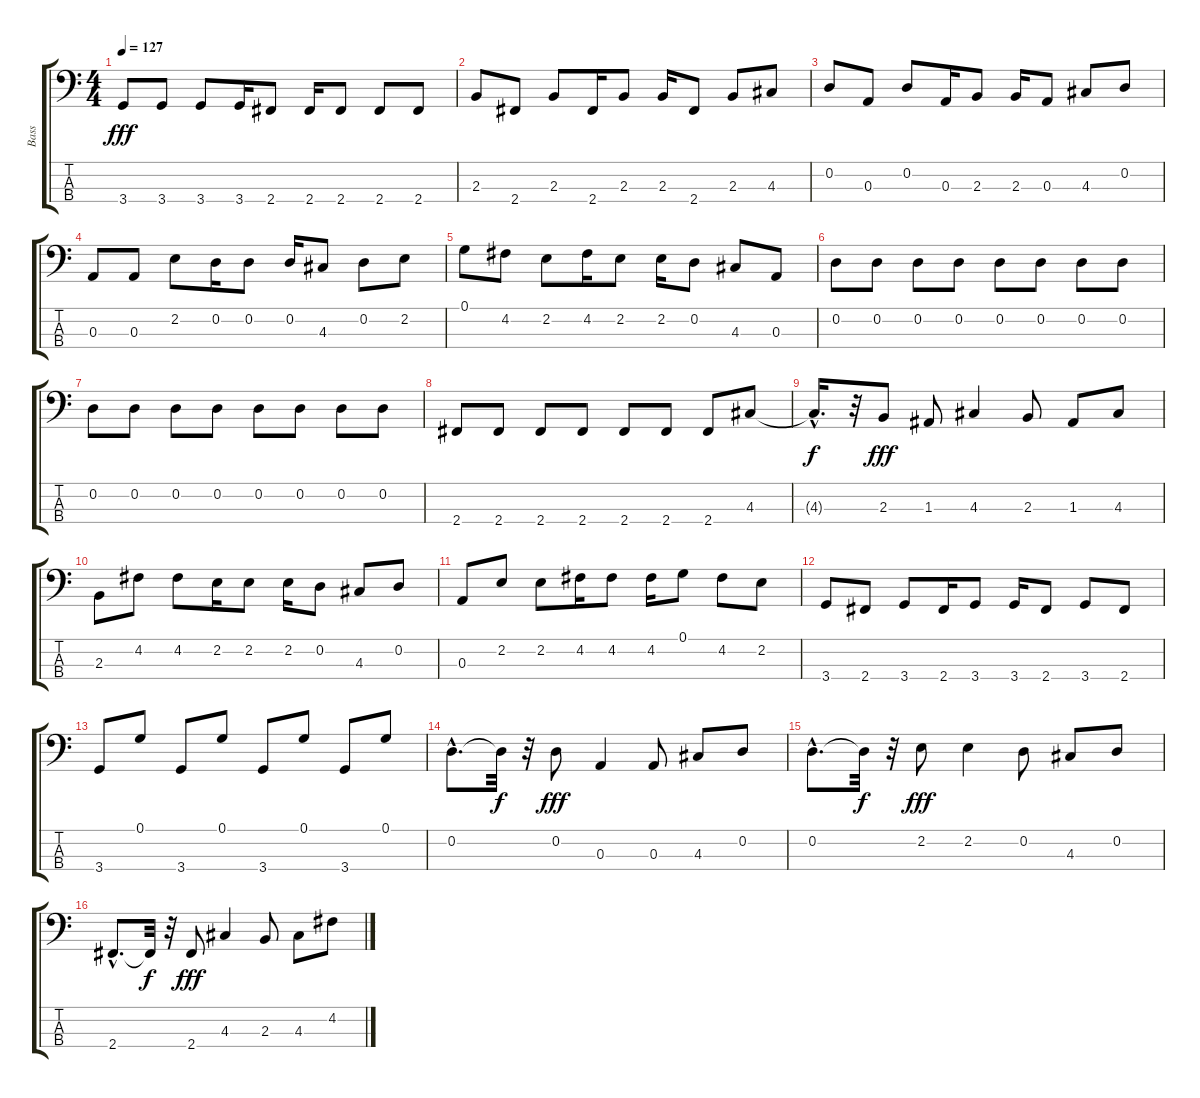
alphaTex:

\track ("Bass" "Bass") {instrument electricbasspick}
\staff {score tabs}
\tuning (G2 D2 A1 E1) {hide}
\ts (4 4)
\tempo 127
\clef f4
\ks c
3.4.8{dy fff} 3.4.8 3.4.8 3.4.16 2.4.8 2.4.16 2.4.8 2.4.8 2.4.8 |
2.3.8 2.4.8 2.3.8 2.4.16 2.3.8 2.3.16 2.4.8 2.3.8 4.3.8 |
0.2.8 0.3.8 0.2.8 0.3.16 2.3.8 2.3.16 0.3.8 4.3.8 0.2.8 |
0.3.8 0.3.8 2.2.8 0.2.16 0.2.8 0.2.16 4.3.8 0.2.8 2.2.8 |
0.1.8 4.2.8 2.2.8 4.2.16 2.2.8 2.2.16 0.2.8 4.3.8 0.3.8 |
0.2.8 0.2.8 0.2.8 0.2.8 0.2.8 0.2.8 0.2.8 0.2.8 |
0.2.8 0.2.8 0.2.8 0.2.8 0.2.8 0.2.8 0.2.8 0.2.8 |
2.4.8 2.4.8 2.4.8 2.4.8 2.4.8 2.4.8 2.4.8 4.3.8 |
4.3{hac t}.16{d dy f} r.32 2.3.8{dy fff} 1.3.8 4.3.4 2.3.8 1.3.8 4.3.8 |
2.3.8 4.2.8 4.2.8 2.2.16 2.2.8 2.2.16 0.2.8 4.3.8 0.2.8 |
0.3.8 2.2.8 2.2.8 4.2.16 4.2.8 4.2.16 0.1.8 4.2.8 2.2.8 |
3.4.8 2.4.8 3.4.8 2.4.16 3.4.8 3.4.16 2.4.8 3.4.8 2.4.8 |
3.4.8 0.1.8 3.4.8 0.1.8 3.4.8 0.1.8 3.4.8 0.1.8 |
0.2{hac}.8{d} 0.2{t}.32{dy f} r.32 0.2.8{dy fff} 0.3.4 0.3.8 4.3.8 0.2.8 |
0.2{hac}.8{d} 0.2{t}.32{dy f} r.32 2.2.8{dy fff} 2.2.4 0.2.8 4.3.8 0.2.8 |
2.4{hac}.8{d} 2.4{t}.32{dy f} r.32 2.4.8{dy fff} 4.3.4 2.3.8 4.3.8 4.2.8
